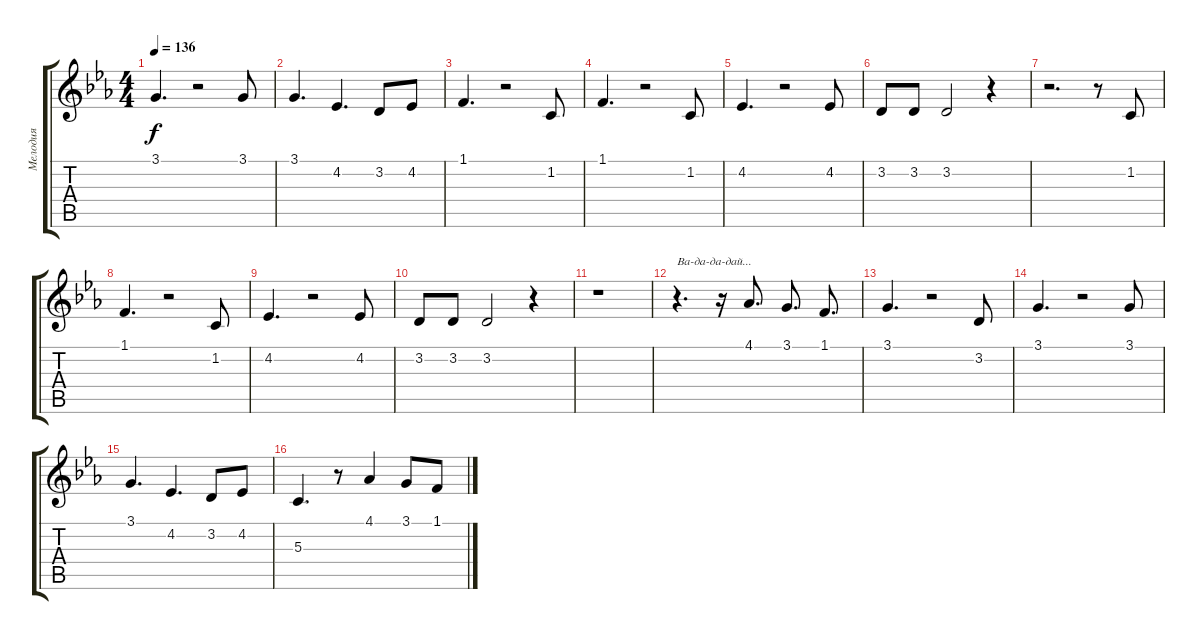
\track ("Мелодия" "Мелодия") {instrument violin}
\staff {score tabs}
\tuning (E4 B3 G3 D3 A2 E2) {hide}
\ts (4 4)
\tempo 136
\clef g2
\ks cminor
3.1.4{d dy f} r.2 3.1.8 |
3.1.4{d} 4.2.4{d} 3.2.8 4.2.8 |
1.1.4{d} r.2 1.2.8 |
1.1.4{d} r.2 1.2.8 |
4.2.4{d} r.2 4.2.8 |
3.2.8 3.2.8 3.2.2 r.4 |
r.2{d} r.8 1.2.8 |
1.1.4{d} r.2 1.2.8 |
4.2.4{d} r.2 4.2.8 |
3.2.8 3.2.8 3.2.2 r.4 |
r.1 |
r.4{d txt "Ва-да-да-дай..."} r.16 4.1.8{d} 3.1.8{d} 1.1.8{d} |
3.1.4{d} r.2 3.2.8 |
3.1.4{d} r.2 3.1.8 |
3.1.4{d} 4.2.4{d} 3.2.8 4.2.8 |
5.3.4{d} r.8 4.1.4 3.1.8 1.1.8
